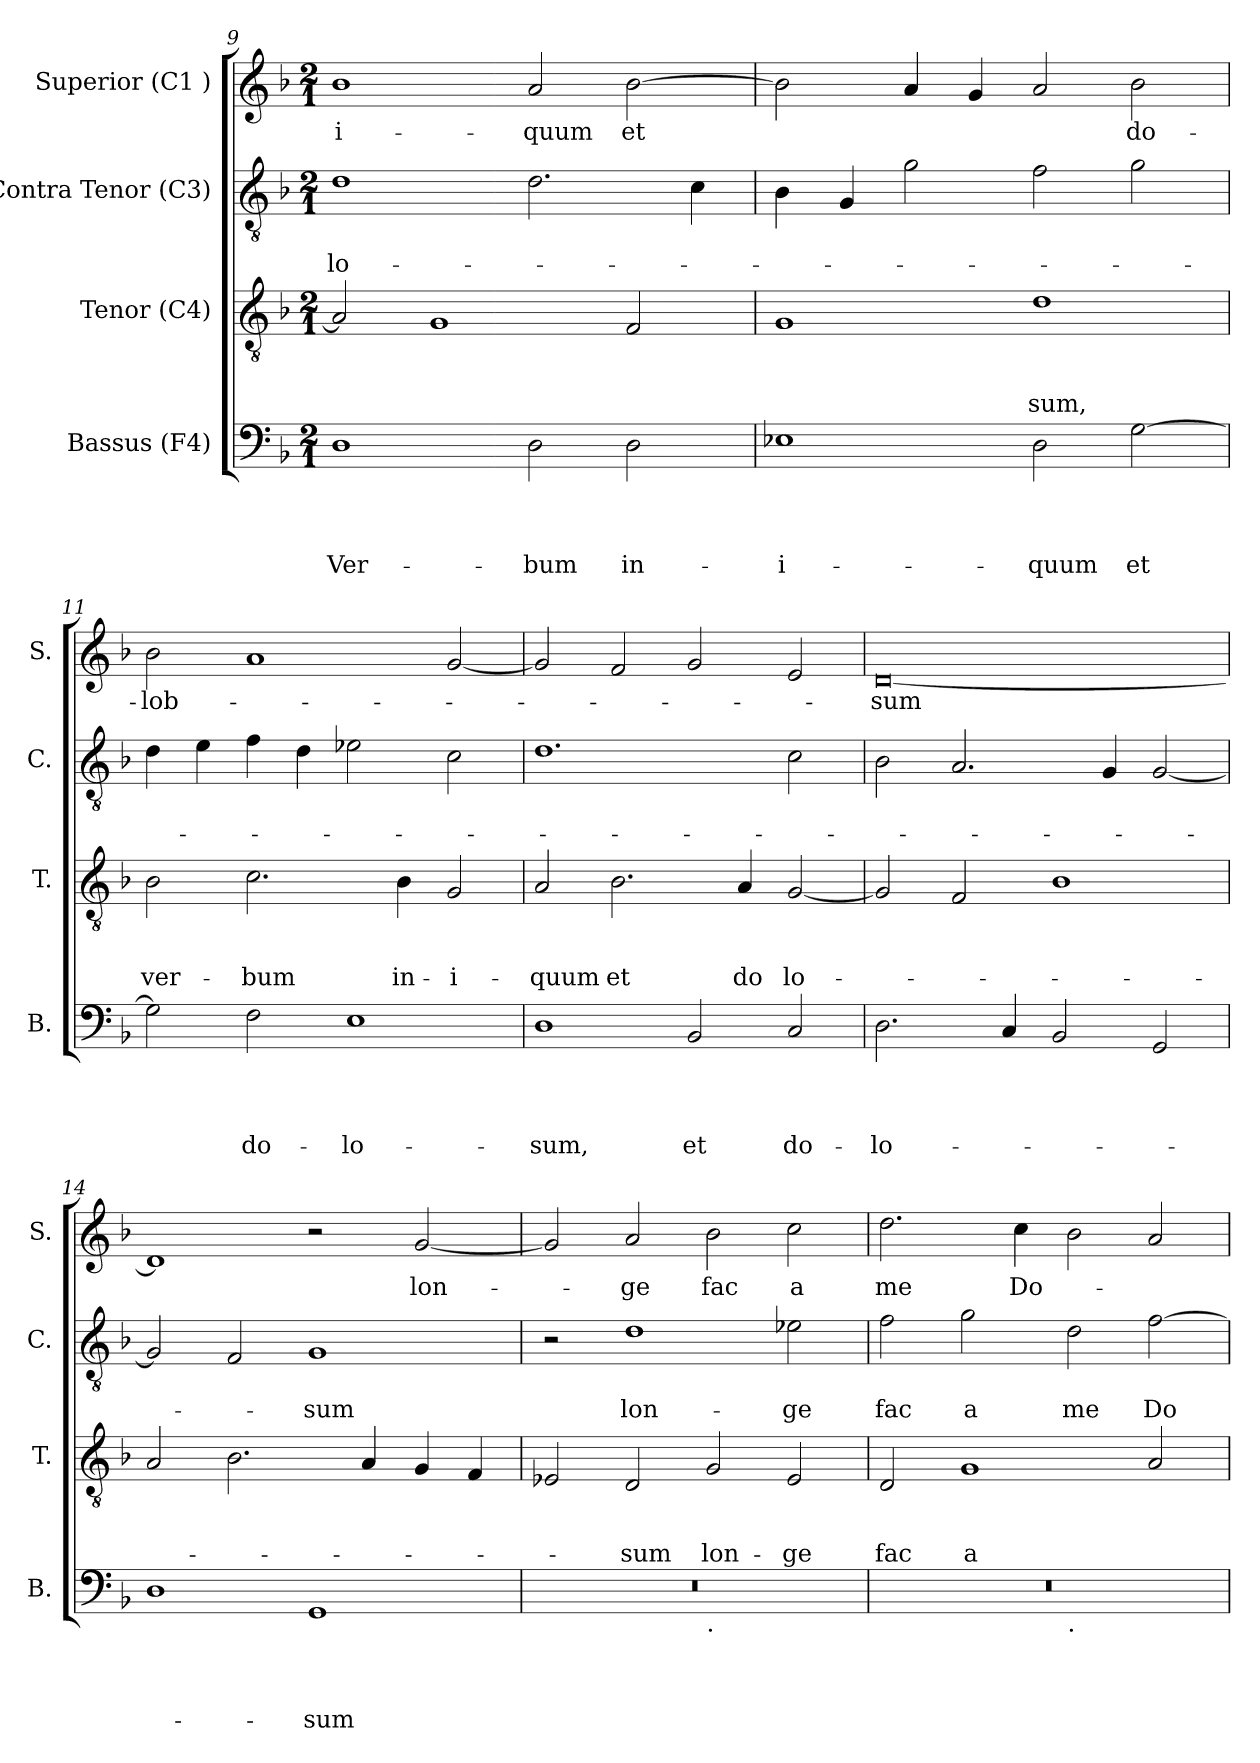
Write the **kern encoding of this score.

**kern	**text	**text	**text	**text	**kern	**text	**text	**text	**kern	**text	**text	**kern	**text
*part4	*part4	*part4	*part4	*part4	*part3	*part3	*part3	*part3	*part2	*part2	*part2	*part1	*part1
*staff4	*staff4	*staff4	*staff4	*staff4	*staff3	*staff3	*staff3	*staff3	*staff2	*staff2	*staff2	*staff1	*staff1
*I"Bassus (F4)	*	*	*	*	*I"Tenor (C4)	*	*	*	*I"Contra Tenor (C3)	*	*	*I"Superior (C1 )	*
*I'B.	*	*	*	*	*I'T.	*	*	*	*I'C.	*	*	*I'S.	*
*clefF4	*	*	*	*	*clefGv2	*	*	*	*clefGv2	*	*	*clefG2	*
*k[b-]	*	*	*	*	*k[b-]	*	*	*	*k[b-]	*	*	*k[b-]	*
*F:	*	*	*	*	*F:	*	*	*	*F:	*	*	*F:	*
*M2/1	*	*	*	*	*M2/1	*	*	*	*M2/1	*	*	*M2/1	*
=9	=9	=9	=9	=9	=9	=9	=9	=9	=9	=9	=9	=9	=9
!	!	!	!	!LO:LY:b	!	!	!	!	!	!	!LO:LY:b	!	!LO:LY:b:rj
1D	.	.	.	Ver-	2A/]	.	.	.	1d	.	-lo-	1b-	-i-
.	.	.	.	.	1G	.	.	.	.	.	.	.	.
!	!	!	!	!LO:LY:b	!	!	!	!	!	!	!	!	!LO:LY:b
2D\	.	.	.	-bum	.	.	.	.	2.d\	.	.	2a/	-quum
!	!	!	!	!LO:LY:b	!	!	!	!	!	!	!	!	!LO:LY:b
2D\	.	.	.	in-	2F/	.	.	.	.	.	.	[<2b-\	et
.	.	.	.	.	.	.	.	.	4c\	.	.	.	.
!!LO:LB:g=z
=10	=10	=10	=10	=10	=10	=10	=10	=10	=10	=10	=10	=10	=10
!	!	!	!	!LO:LY:b:rj	!	!	!	!	!	!	!	!	!
1E-	.	.	.	-i-	1G	.	.	.	4B-\	.	.	2b-\]	.
.	.	.	.	.	.	.	.	.	4G/	.	.	.	.
.	.	.	.	.	.	.	.	.	2g\	.	.	4a/	.
.	.	.	.	.	.	.	.	.	.	.	.	4g/	.
!	!	!	!	!LO:LY:b	!	!	!	!LO:LY:b	!	!	!	!	!
2D\	.	.	.	-quum	1d	.	.	-sum,	2f\	.	.	2a/	.
!	!	!	!	!LO:LY:b	!	!	!	!	!	!	!	!	!LO:LY:b
[>2G\	.	.	.	et	.	.	.	.	2g\	.	.	2b-\	do-
=11	=11	=11	=11	=11	=11	=11	=11	=11	=11	=11	=11	=11	=11
!	!	!	!	!	!	!	!	!LO:LY:b	!	!	!	!	!LO:LY:b
2G\]	.	.	.	.	2B-\	.	.	ver-	4d\	.	.	2b-\	-lob-
.	.	.	.	.	.	.	.	.	4e\	.	.	.	.
!	!	!	!	!LO:LY:b	!	!	!	!LO:LY:b	!	!	!	!	!
2F\	.	.	.	do-	2.c\	.	.	-bum	4f\	.	.	1a	.
.	.	.	.	.	.	.	.	.	4d\	.	.	.	.
!	!	!	!	!LO:LY:b	!	!	!	!	!	!	!	!	!
1E	.	.	.	-lo-	.	.	.	.	2e-\	.	.	.	.
!	!	!	!	!	!	!	!	!LO:LY:b	!	!	!	!	!
.	.	.	.	.	4B-\	.	.	in-	.	.	.	.	.
!	!	!	!	!	!	!	!	!LO:LY:b:rj	!	!	!	!	!
.	.	.	.	.	2G/	.	.	-i-	2c\	.	.	[<2g/	.
=12	=12	=12	=12	=12	=12	=12	=12	=12	=12	=12	=12	=12	=12
!	!	!	!	!LO:LY:b	!	!	!	!LO:LY:b	!	!	!	!	!
1D	.	.	.	-sum,	2A/	.	.	-quum	1.d	.	.	2g/]	.
!	!	!	!	!	!	!	!	!LO:LY:b	!	!	!	!	!
.	.	.	.	.	2.B-\	.	.	et	.	.	.	2f/	.
!	!	!	!	!LO:LY:b	!	!	!	!	!	!	!	!	!
2BB-/	.	.	.	et	.	.	.	.	.	.	.	2g/	.
!	!	!	!	!	!	!	!	!LO:LY:b	!	!	!	!	!
.	.	.	.	.	4A/	.	.	do	.	.	.	.	.
!	!	!	!	!LO:LY:b	!	!	!	!LO:LY:b	!	!	!	!	!
2C/	.	.	.	do-	[<2G/	.	.	lo-	2c\	.	.	2e/	.
=13	=13	=13	=13	=13	=13	=13	=13	=13	=13	=13	=13	=13	=13
!	!	!	!	!LO:LY:b	!	!	!	!	!	!	!	!	!LO:LY:b
2.D\	.	.	.	-lo-	2G/]	.	.	.	2B-\	.	.	[<0d	-sum
.	.	.	.	.	2F/	.	.	.	2.A/	.	.	.	.
4C/	.	.	.	.	.	.	.	.	.	.	.	.	.
2BB-/	.	.	.	.	1B-	.	.	.	.	.	.	.	.
.	.	.	.	.	.	.	.	.	4G/	.	.	.	.
2GG/	.	.	.	.	.	.	.	.	[<2G/	.	.	.	.
=14	=14	=14	=14	=14	=14	=14	=14	=14	=14	=14	=14	=14	=14
1D	.	.	.	.	2A/	.	.	.	2G/]	.	.	1d]	.
.	.	.	.	.	2.B-\	.	.	.	2F/	.	.	.	.
!	!	!	!	!LO:LY:b	!	!	!	!	!	!	!LO:LY:b	!	!
1GG	.	.	.	-sum	.	.	.	.	1G	.	-sum	2r	.
.	.	.	.	.	4A/	.	.	.	.	.	.	.	.
!	!	!	!	!	!	!	!	!	!	!	!	!	!LO:LY:b
.	.	.	.	.	4G/	.	.	.	.	.	.	[>2g/	lon-
.	.	.	.	.	4F/	.	.	.	.	.	.	.	.
!!LO:PB:g=z
=15	=15	=15	=15	=15	=15	=15	=15	=15	=15	=15	=15	=15	=15
*^	*	*	*	*	*	*	*	*	*	*	*	*	*
0r	1ryy	.	.	.	.	2E-/	.	.	.	2r	.	.	2g/]	.
!	!	!	!	!	!	!	!	!	!LO:LY:b	!	!	!LO:LY:b	!	!LO:LY:b
.	.	.	.	.	.	2D/	.	.	-sum	1d	.	lon-	2a/	-ge
!	!LO:TX:b:t=.	!	!	!	!	!	!	!	!	!	!	!	!	!
!	!	!	!	!	!	!	!	!	!LO:LY:b	!	!	!	!	!LO:LY:b
.	1ryy	.	.	.	.	2G/	.	.	lon-	.	.	.	2b-\	fac
!	!	!	!	!	!	!	!	!	!LO:LY:b	!	!	!LO:LY:b	!	!LO:LY:b
.	.	.	.	.	.	2E-/	.	.	-ge	2e-\	.	-ge	2cc\	a
=16	=16	=16	=16	=16	=16	=16	=16	=16	=16	=16	=16	=16	=16	=16
!	!	!	!	!	!	!	!	!	!LO:LY:b	!	!	!LO:LY:b	!	!LO:LY:b
0r	1ryy	.	.	.	.	2D/	.	.	fac	2f\	.	fac	2.dd\	me
!	!	!	!	!	!	!	!	!	!LO:LY:b:rj	!	!	!LO:LY:b	!	!
.	.	.	.	.	.	1G	.	.	a	2g\	.	a	.	.
!	!	!	!	!	!	!	!	!	!	!	!	!	!	!LO:LY:b
.	.	.	.	.	.	.	.	.	.	.	.	.	4cc\	Do-
!	!LO:TX:b:t=.	!	!	!	!	!	!	!	!	!	!	!	!	!
!	!	!	!	!	!	!	!	!	!	!	!	!LO:LY:b	!	!
.	1ryy	.	.	.	.	.	.	.	.	2d\	.	me	2b-\	.
!	!	!	!	!	!	!	!	!	!	!	!	!LO:LY:b	!	!
.	.	.	.	.	.	2A/	.	.	.	[>2f\	.	Do-	2a/	.
*v	*v	*	*	*	*	*	*	*	*	*	*	*	*	*
=	=	=	=	=	=	=	=	=	=	=	=	=	=
*-	*-	*-	*-	*-	*-	*-	*-	*-	*-	*-	*-	*-	*-
